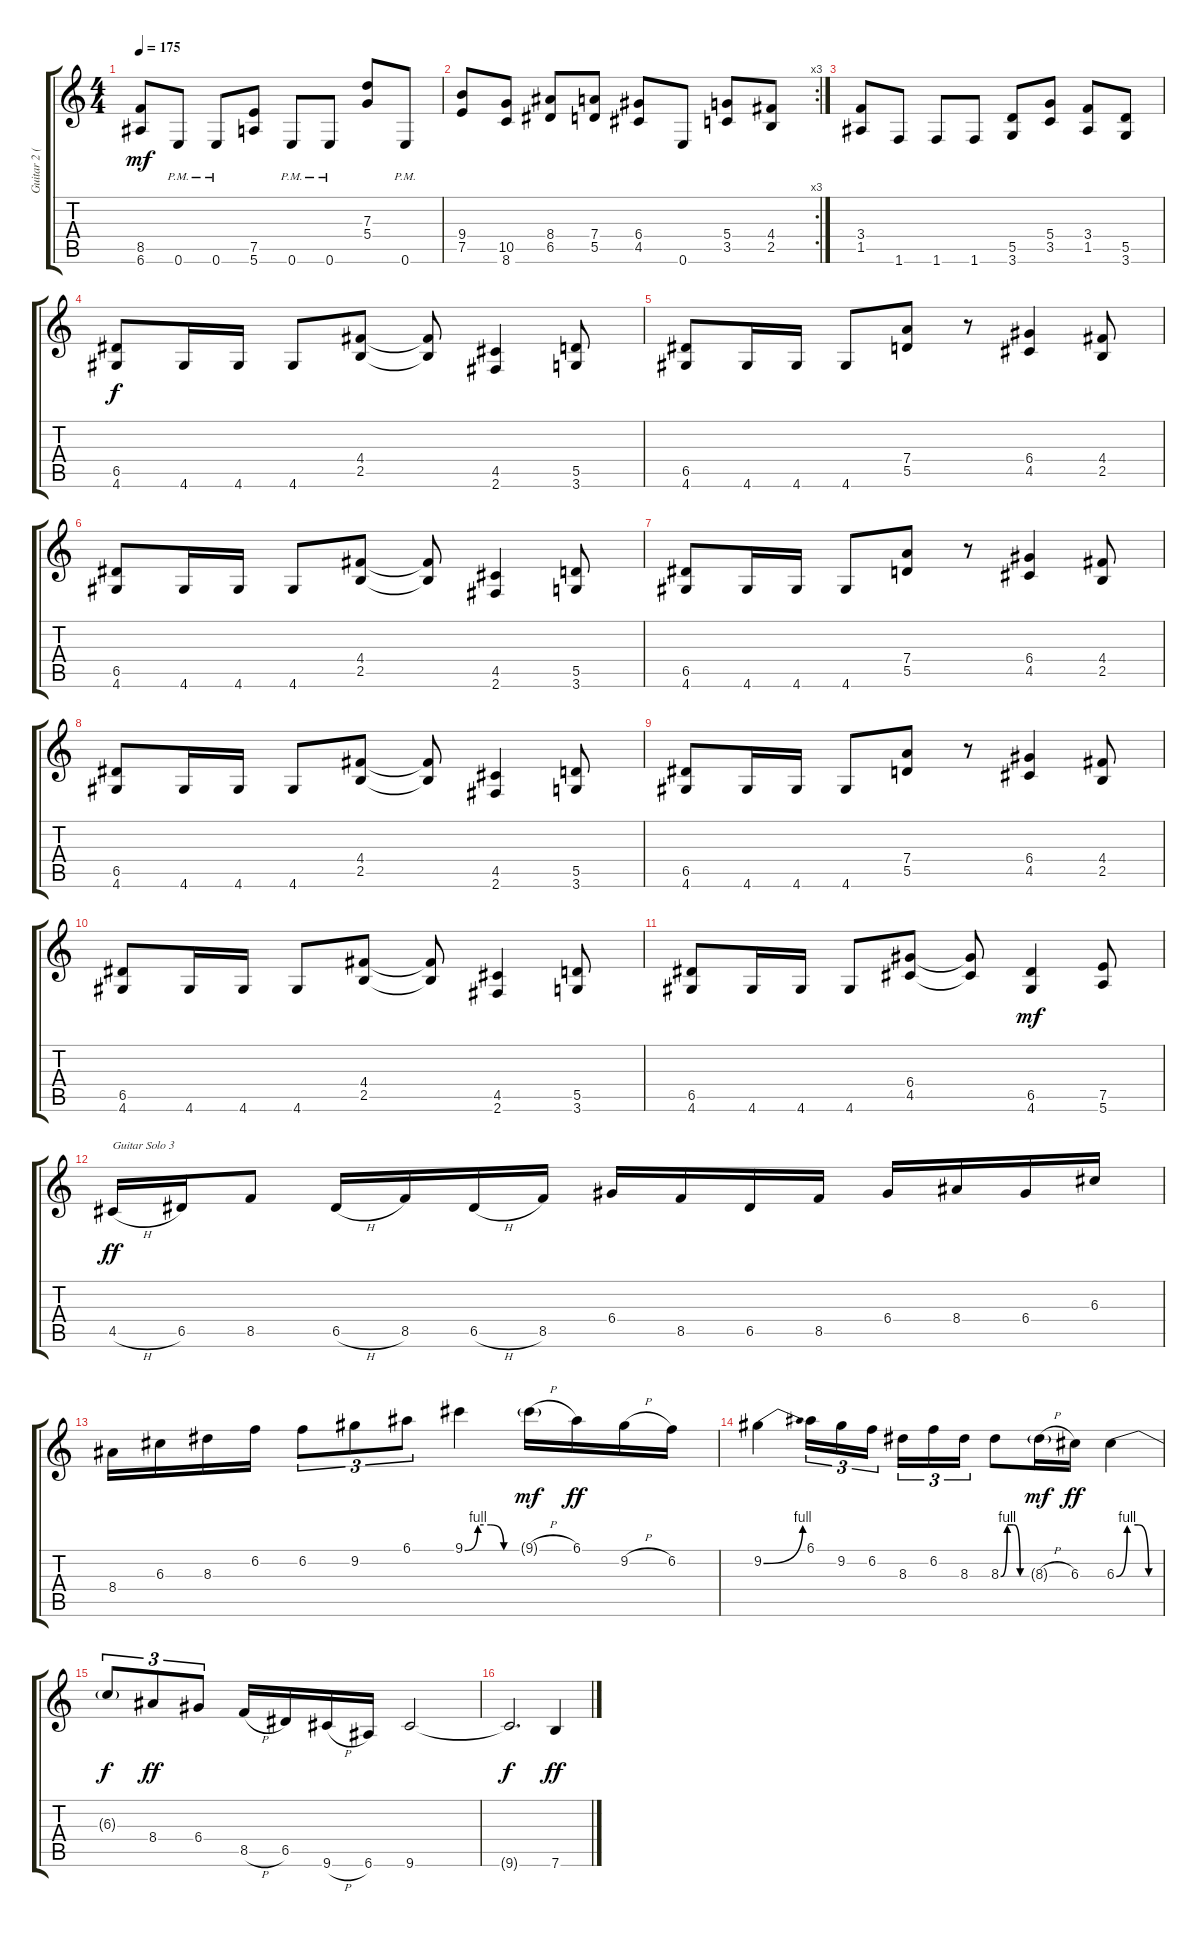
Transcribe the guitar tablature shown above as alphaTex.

\track ("Guitar 2 (Chris Poland)" "Guitar 2 (") {instrument distortionguitar}
\staff {score tabs}
\tuning (E4 B3 G3 D3 A2 E2) {hide}
\ts (4 4)
\tempo 175
\clef g2
\ks c
(8.5 6.6).8{dy mf} 0.6{pm}.8 0.6{pm}.8 (7.5 5.6).8 0.6{pm}.8 0.6{pm}.8 (7.3 5.4).8 0.6{pm}.8 |
\rc 3
(9.4 7.5).8 (10.5 8.6).8 (8.4 6.5).8 (7.4 5.5).8 (6.4 4.5).8 0.6.8 (5.4 3.5).8 (4.4 2.5).8 |
(3.4 1.5).8 1.6.8 1.6.8 1.6.8 (5.5 3.6).8 (5.4 3.5).8 (3.4 1.5).8 (5.5 3.6).8 |
(6.5 4.6).8{dy f} 4.6.16 4.6.16 4.6.8 (4.4 2.5).8 (4.4{t} 2.5{t}).8 (4.5 2.6).4 (5.5 3.6).8 |
(6.5 4.6).8 4.6.16 4.6.16 4.6.8 (7.4 5.5).8 r.8 (6.4 4.5).4 (4.4 2.5).8 |
(6.5 4.6).8 4.6.16 4.6.16 4.6.8 (4.4 2.5).8 (4.4{t} 2.5{t}).8 (4.5 2.6).4 (5.5 3.6).8 |
(6.5 4.6).8 4.6.16 4.6.16 4.6.8 (7.4 5.5).8 r.8 (6.4 4.5).4 (4.4 2.5).8 |
(6.5 4.6).8 4.6.16 4.6.16 4.6.8 (4.4 2.5).8 (4.4{t} 2.5{t}).8 (4.5 2.6).4 (5.5 3.6).8 |
(6.5 4.6).8 4.6.16 4.6.16 4.6.8 (7.4 5.5).8 r.8 (6.4 4.5).4 (4.4 2.5).8 |
(6.5 4.6).8 4.6.16 4.6.16 4.6.8 (4.4 2.5).8 (4.4{t} 2.5{t}).8 (4.5 2.6).4 (5.5 3.6).8 |
(6.5 4.6).8 4.6.16 4.6.16 4.6.8 (6.4 4.5).8 (6.4{t} 4.5{t}).8 (6.5 4.6).4{dy mf} (7.5 5.6).8 |
4.5{h}.16{txt "Guitar Solo 3" dy ff} 6.5.16 8.5.8 6.5{h}.16 8.5.16 6.5{h}.16 8.5.16 6.4.16 8.5.16 6.5.16 8.5.16 6.4.16 8.4.16 6.4.16 6.3.16 |
8.4.16 6.3.16 8.3.16 6.2.16 6.2.8{tu (3 2)} 9.2.8{tu (3 2)} 6.1.8{tu (3 2)} 9.1{be (custom 0 0 15 4 30 4 45 0 60 0)}.4 9.1{h g}.16{dy mf} 6.1.16{dy ff} 9.2{h}.16 6.2.16 |
9.2{be (bend 0 0 60 4)}.4 6.1.16{tu (3 2)} 9.2.16{tu (3 2)} 6.2.16{tu (3 2) beam splitsecondary} 8.3.16{tu (3 2)} 6.2.16{tu (3 2)} 8.3.16{tu (3 2)} 8.3{be (custom 0 0 15 4 30 4 45 0 60 0)}.8 8.3{h g}.16{dy mf} 6.3.16{dy ff} 6.3{be (custom 0 0 15 4 30 4 45 0 60 0)}.4 |
6.3{t}.8{tu (3 2) dy f} 8.4.8{tu (3 2) dy ff} 6.4.8{tu (3 2)} 8.5{h}.16 6.5.16 9.6{h}.16 6.6.16 9.6.2 |
9.6{t}.2{d dy f} 7.6.4{dy ff}
